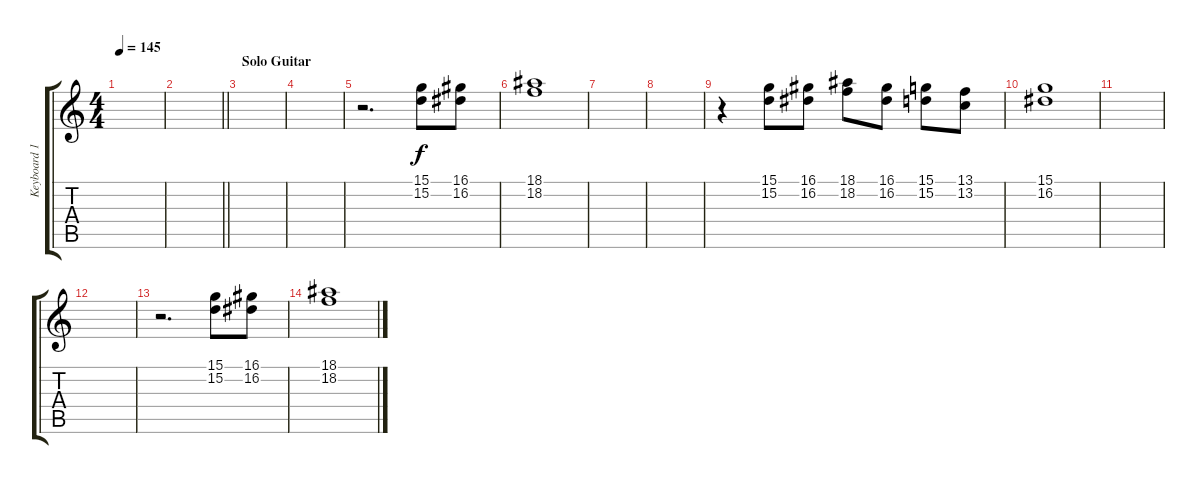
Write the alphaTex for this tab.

\track ("Keyboard 1" "Keyboard 1") {instrument flute}
\staff {score tabs}
\tuning (E4 B3 G3 D3 A2 E2) {hide}
\ts (4 4)
\tempo 145
\clef g2
\ks c
|
\barLineRight lightlight
|
\section ("" "Solo Guitar")
|
|
r.2{d} (15.1 15.2).8 (16.1 16.2).8 |
(18.1 18.2).1 |
|
|
r.4 (15.1 15.2).8 (16.1 16.2).8 (18.1 18.2).8 (16.1 16.2).8 (15.1 15.2).8 (13.1 13.2).8 |
(15.1 16.2).1 |
|
|
r.2{d} (15.1 15.2).8 (16.1 16.2).8 |
(18.1 18.2).1
